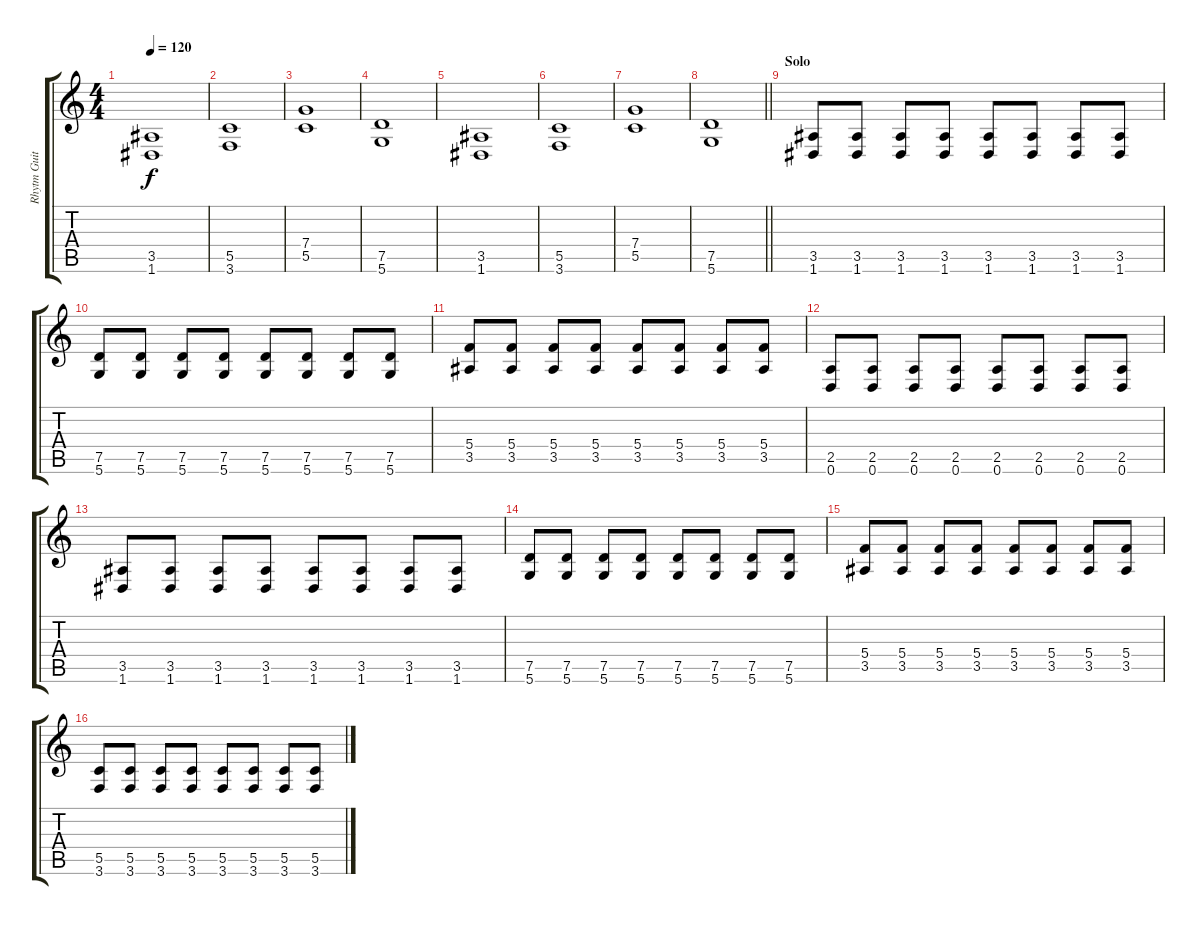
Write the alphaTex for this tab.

\track ("Rhytm Guitar L" "Rhytm Guit") {instrument distortionguitar}
\staff {score tabs}
\tuning (D4 A3 F3 C3 G2 D2) {hide}
\ts (4 4)
\tempo 120
\clef g2
\ks c
(3.5 1.6).1{dy f} |
(5.5 3.6).1 |
(7.4 5.5).1 |
(7.5 5.6).1 |
(3.5 1.6).1 |
(5.5 3.6).1 |
(7.4 5.5).1 |
\barLineRight lightlight
(7.5 5.6).1 |
\section ("" "Solo")
(3.5 1.6).8{volume 8} (3.5 1.6).8 (3.5 1.6).8 (3.5 1.6).8 (3.5 1.6).8 (3.5 1.6).8 (3.5 1.6).8 (3.5 1.6).8 |
(7.5 5.6).8 (7.5 5.6).8 (7.5 5.6).8 (7.5 5.6).8 (7.5 5.6).8 (7.5 5.6).8 (7.5 5.6).8 (7.5 5.6).8 |
(5.4 3.5).8 (5.4 3.5).8 (5.4 3.5).8 (5.4 3.5).8 (5.4 3.5).8 (5.4 3.5).8 (5.4 3.5).8 (5.4 3.5).8 |
(2.5 0.6).8 (2.5 0.6).8 (2.5 0.6).8 (2.5 0.6).8 (2.5 0.6).8 (2.5 0.6).8 (2.5 0.6).8 (2.5 0.6).8 |
(3.5 1.6).8 (3.5 1.6).8 (3.5 1.6).8 (3.5 1.6).8 (3.5 1.6).8 (3.5 1.6).8 (3.5 1.6).8 (3.5 1.6).8 |
(7.5 5.6).8 (7.5 5.6).8 (7.5 5.6).8 (7.5 5.6).8 (7.5 5.6).8 (7.5 5.6).8 (7.5 5.6).8 (7.5 5.6).8 |
(5.4 3.5).8 (5.4 3.5).8 (5.4 3.5).8 (5.4 3.5).8 (5.4 3.5).8 (5.4 3.5).8 (5.4 3.5).8 (5.4 3.5).8 |
(5.5 3.6).8 (5.5 3.6).8 (5.5 3.6).8 (5.5 3.6).8 (5.5 3.6).8 (5.5 3.6).8 (5.5 3.6).8 (5.5 3.6).8
